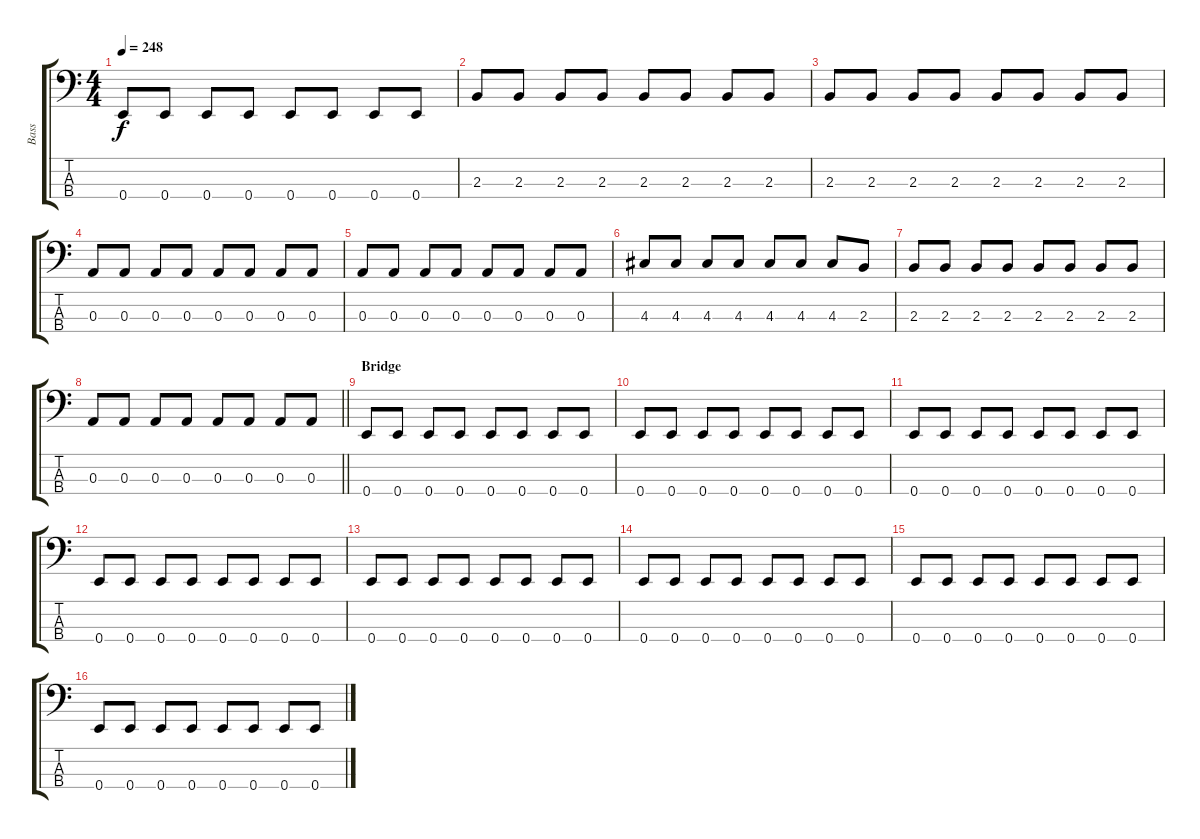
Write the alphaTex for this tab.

\track ("Bass" "Bass") {instrument electricbasspick}
\staff {score tabs}
\tuning (G2 D2 A1 E1) {hide}
\ts (4 4)
\tempo 248
\clef f4
\ks c
0.4.8{dy f} 0.4.8 0.4.8 0.4.8 0.4.8 0.4.8 0.4.8 0.4.8 |
2.3.8 2.3.8 2.3.8 2.3.8 2.3.8 2.3.8 2.3.8 2.3.8 |
2.3.8 2.3.8 2.3.8 2.3.8 2.3.8 2.3.8 2.3.8 2.3.8 |
0.3.8 0.3.8 0.3.8 0.3.8 0.3.8 0.3.8 0.3.8 0.3.8 |
0.3.8 0.3.8 0.3.8 0.3.8 0.3.8 0.3.8 0.3.8 0.3.8 |
4.3.8 4.3.8 4.3.8 4.3.8 4.3.8 4.3.8 4.3.8 2.3.8 |
2.3.8 2.3.8 2.3.8 2.3.8 2.3.8 2.3.8 2.3.8 2.3.8 |
\barLineRight lightlight
0.3.8 0.3.8 0.3.8 0.3.8 0.3.8 0.3.8 0.3.8 0.3.8 |
\section ("" "Bridge")
0.4.8 0.4.8 0.4.8 0.4.8 0.4.8 0.4.8 0.4.8 0.4.8 |
0.4.8 0.4.8 0.4.8 0.4.8 0.4.8 0.4.8 0.4.8 0.4.8 |
0.4.8 0.4.8 0.4.8 0.4.8 0.4.8 0.4.8 0.4.8 0.4.8 |
0.4.8 0.4.8 0.4.8 0.4.8 0.4.8 0.4.8 0.4.8 0.4.8 |
0.4.8 0.4.8 0.4.8 0.4.8 0.4.8 0.4.8 0.4.8 0.4.8 |
0.4.8 0.4.8 0.4.8 0.4.8 0.4.8 0.4.8 0.4.8 0.4.8 |
0.4.8 0.4.8 0.4.8 0.4.8 0.4.8 0.4.8 0.4.8 0.4.8 |
0.4.8 0.4.8 0.4.8 0.4.8 0.4.8 0.4.8 0.4.8 0.4.8
